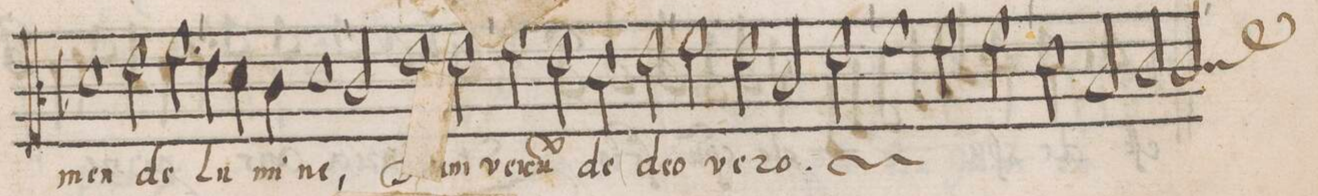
**kern	**text
*I"CANTVS	*
*clefC3	*
*k[b-]	*
*met()	*
*M2/1	*
1d	-men
2e\	de
2.f\	.
=42-	=42-
4e\	Lu-
4d\	.
4c\	-mi-
1d	-ne,
=43-	=43-
2c/	.
1e	De-
2e\	-um
=44-	=44-
2f\	ve-
2e\	-ru(m)
2d\	de
2e\	de-
=45-	=45-
2f\	-o
2e\	ve-
2c/	-ro.
*	*ij
2e\	De-
=46-	=46-
1f	-um
2f\	ve-
2f\	-ru(m)
=47-	=47-
2d\	de
2B-/	de-
2c/	-o
*custos:c	*
2c/	ve-
=48-	=48-
*-	*-
